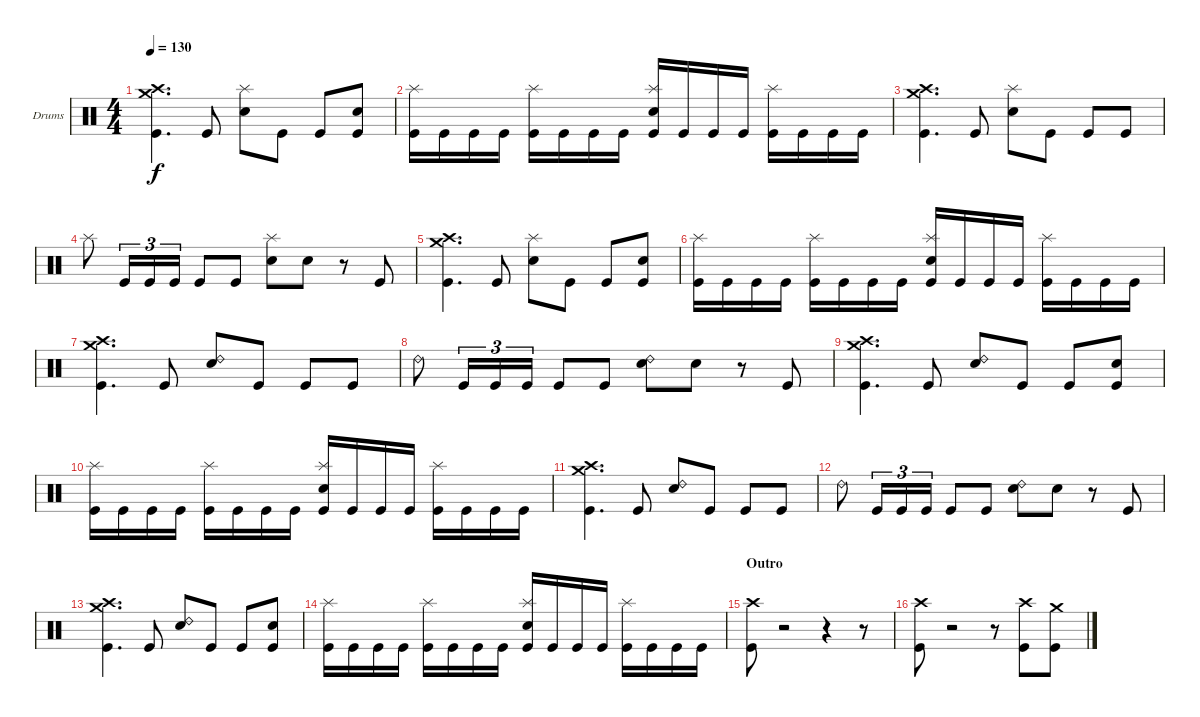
\bracketExtendMode groupsimilarinstruments
\firstSystemTrackNameOrientation horizontal
\otherSystemsTrackNameOrientation horizontal
\track ("Drumkit" "Drums") {instrument percussion}
\staff {score}
\articulation defaults
\ts (4 4)
\tempo 130
\clef neutral
\ks c
("Crash medium (hit)" "Crash high (hit)" "Kick (hit)").4{d dy f} "Kick (hit)".8 ("Splash (hit)" "Snare (hit) 2").8 "Kick (hit)".8 "Kick (hit)".8 ("Snare (hit) 2" "Kick (hit)").8 |
("Splash (hit)" "Kick (hit)").16 "Kick (hit)".16 "Kick (hit)".16 "Kick (hit)".16 ("Splash (hit)" "Kick (hit)").16 "Kick (hit)".16 "Kick (hit)".16 "Kick (hit)".16 ("Splash (hit)" "Snare (hit) 2" "Kick (hit)").16 "Kick (hit)".16 "Kick (hit)".16 "Kick (hit)".16 ("Splash (hit)" "Kick (hit)").16 "Kick (hit)".16 "Kick (hit)".16 "Kick (hit)".16 |
("Crash high (hit)" "Crash medium (hit)" "Kick (hit)").4{d} "Kick (hit)".8 ("Splash (hit)" "Snare (hit) 2").8 "Kick (hit)".8 "Kick (hit)".8 "Kick (hit)".8 |
"Splash (hit)".8 "Kick (hit)".16{tu (3 2)} "Kick (hit)".16{tu (3 2)} "Kick (hit)".16{tu (3 2)} "Kick (hit)".8 "Kick (hit)".8 ("Splash (hit)" "Snare (hit) 2").8 "Snare (hit) 2".8 r.8 "Kick (hit)".8 |
("Crash medium (hit)" "Crash high (hit)" "Kick (hit)").4{d} "Kick (hit)".8 ("Splash (hit)" "Snare (hit) 2").8 "Kick (hit)".8 "Kick (hit)".8 ("Snare (hit) 2" "Kick (hit)").8 |
("Splash (hit)" "Kick (hit)").16 "Kick (hit)".16 "Kick (hit)".16 "Kick (hit)".16 ("Splash (hit)" "Kick (hit)").16 "Kick (hit)".16 "Kick (hit)".16 "Kick (hit)".16 ("Splash (hit)" "Snare (hit) 2" "Kick (hit)").16 "Kick (hit)".16 "Kick (hit)".16 "Kick (hit)".16 ("Splash (hit)" "Kick (hit)").16 "Kick (hit)".16 "Kick (hit)".16 "Kick (hit)".16 |
("Crash high (hit)" "Crash medium (hit)" "Kick (hit)").4{d} "Kick (hit)".8 ("Ride (bell) 2" "Snare (hit) 2").8 "Kick (hit)".8 "Kick (hit)".8 "Kick (hit)".8 |
"Ride (bell) 2".8 "Kick (hit)".16{tu (3 2)} "Kick (hit)".16{tu (3 2)} "Kick (hit)".16{tu (3 2)} "Kick (hit)".8 "Kick (hit)".8 ("Ride (bell) 2" "Snare (hit) 2").8 "Snare (hit) 2".8 r.8 "Kick (hit)".8 |
("Crash medium (hit)" "Crash high (hit)" "Kick (hit)").4{d} "Kick (hit)".8 ("Ride (bell) 2" "Snare (hit) 2").8 "Kick (hit)".8 "Kick (hit)".8 ("Snare (hit) 2" "Kick (hit)").8 |
("Splash (hit)" "Kick (hit)").16 "Kick (hit)".16 "Kick (hit)".16 "Kick (hit)".16 ("Splash (hit)" "Kick (hit)").16 "Kick (hit)".16 "Kick (hit)".16 "Kick (hit)".16 ("Splash (hit)" "Snare (hit) 2" "Kick (hit)").16 "Kick (hit)".16 "Kick (hit)".16 "Kick (hit)".16 ("Splash (hit)" "Kick (hit)").16 "Kick (hit)".16 "Kick (hit)".16 "Kick (hit)".16 |
("Crash high (hit)" "Crash medium (hit)" "Kick (hit)").4{d} "Kick (hit)".8 ("Ride (bell) 2" "Snare (hit) 2").8 "Kick (hit)".8 "Kick (hit)".8 "Kick (hit)".8 |
"Ride (bell) 2".8 "Kick (hit)".16{tu (3 2)} "Kick (hit)".16{tu (3 2)} "Kick (hit)".16{tu (3 2)} "Kick (hit)".8 "Kick (hit)".8 ("Ride (bell) 2" "Snare (hit) 2").8 "Snare (hit) 2".8 r.8 "Kick (hit)".8 |
("Crash medium (hit)" "Crash high (hit)" "Kick (hit)").4{d} "Kick (hit)".8 ("Ride (bell) 2" "Snare (hit) 2").8 "Kick (hit)".8 "Kick (hit)".8 ("Snare (hit) 2" "Kick (hit)").8 |
("Splash (hit)" "Kick (hit)").16 "Kick (hit)".16 "Kick (hit)".16 "Kick (hit)".16 ("Splash (hit)" "Kick (hit)").16 "Kick (hit)".16 "Kick (hit)".16 "Kick (hit)".16 ("Splash (hit)" "Snare (hit) 2" "Kick (hit)").16 "Kick (hit)".16 "Kick (hit)".16 "Kick (hit)".16 ("Splash (hit)" "Kick (hit)").16 "Kick (hit)".16 "Kick (hit)".16 "Kick (hit)".16 |
\section ("" "Outro")
("Crash high (hit)" "Kick (hit)").8 r.2 r.4 r.8 |
("Crash high (hit)" "Kick (hit)").8 r.2 r.8 ("Crash high (hit)" "Kick (hit)").8 ("Crash medium (hit)" "Kick (hit)").8
